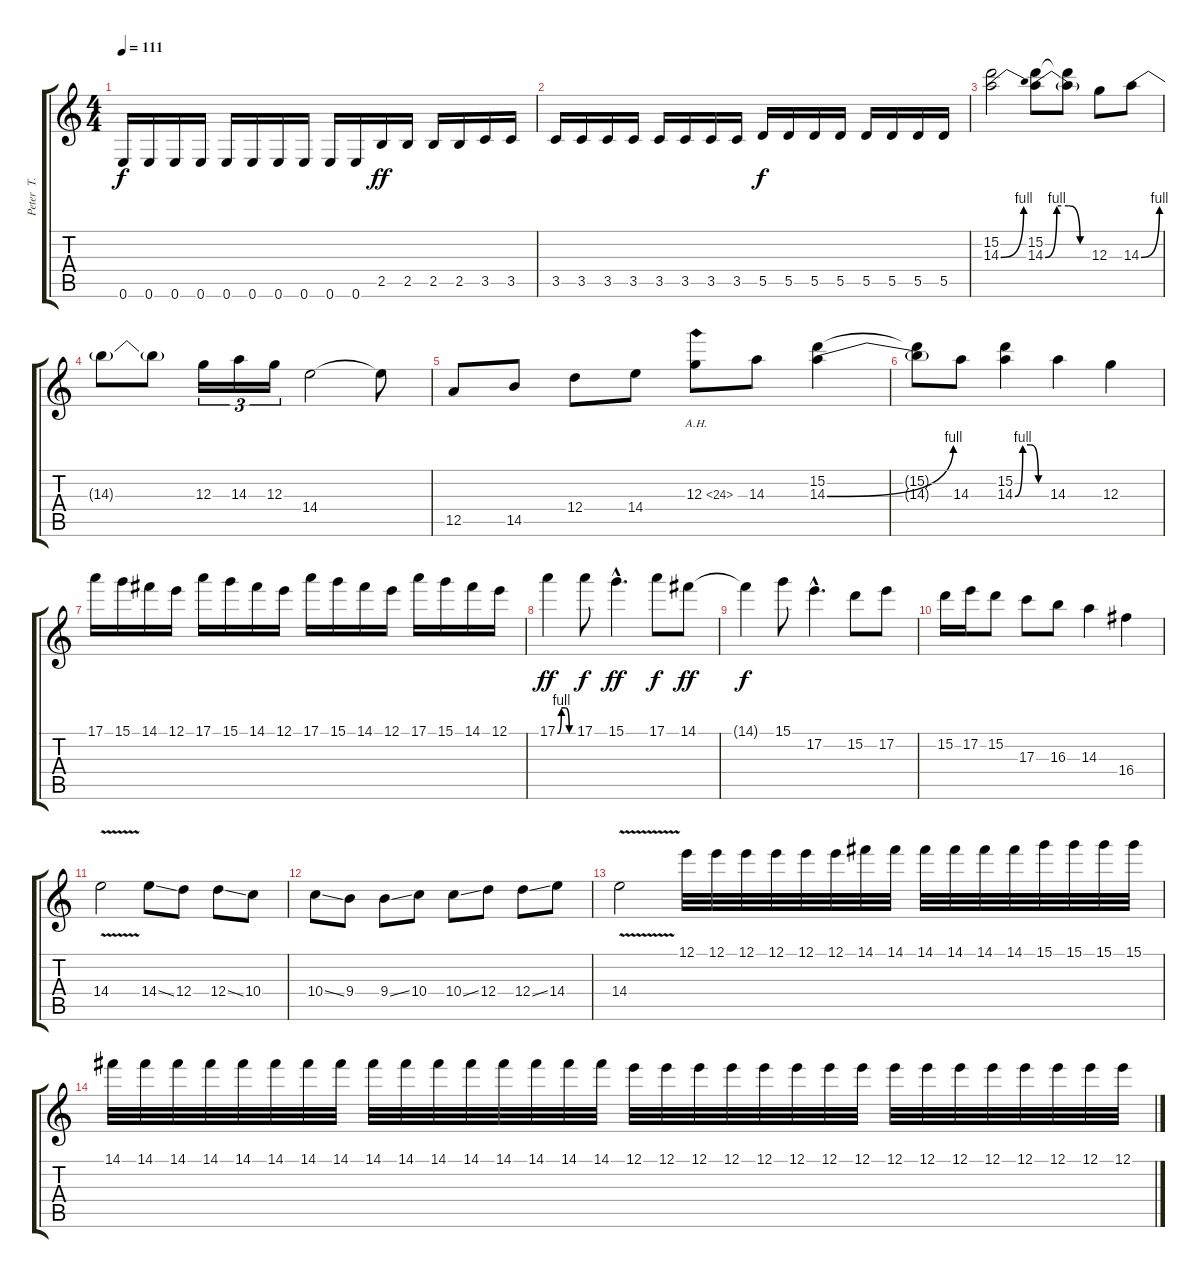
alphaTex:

\track ("Peter  T. (Solo)" "Peter  T. ") {instrument distortionguitar}
\staff {score tabs}
\tuning (E4 B3 G3 D3 A2 E2) {hide}
\ts (4 4)
\tempo 111
\clef g2
\ks c
0.6.16{dy f} 0.6.16 0.6.16 0.6.16 0.6.16 0.6.16 0.6.16 0.6.16 0.6.16 0.6.16 2.5.16{dy ff} 2.5.16 2.5.16 2.5.16 3.5.16 3.5.16 |
3.5.16 3.5.16 3.5.16 3.5.16 3.5.16 3.5.16 3.5.16 3.5.16 5.5.16{dy f} 5.5.16 5.5.16 5.5.16 5.5.16 5.5.16 5.5.16 5.5.16 |
(15.2 14.3{be (bend 0 0 60 4)}).2 (15.2 14.3{be (custom 0 0 15 4 30 4 45 0 60 0)}).8 (15.2{t} 14.3{t}).8 12.3.8 14.3{be (bend 0 0 60 4)}.8 |
14.3{t}.8 14.3{t}.8 12.3.16{tu (3 2)} 14.3.16{tu (3 2)} 12.3.16{tu (3 2)} 14.4.2 14.4{t}.8 |
12.5.8 14.5.8 12.4.8 14.4.8 12.3{ah 12}.8 14.3.8 (15.2 14.3{be (bend 0 0 60 4)}).4 |
(15.2{t} 14.3{t}).8 14.3.8 (15.2 14.3{be (custom 0 0 15 4 30 4 45 0 60 0)}).4 14.3.4 12.3.4 |
17.1.16 15.1.16 14.1.16 12.1.16 17.1.16 15.1.16 14.1.16 12.1.16 17.1.16 15.1.16 14.1.16 12.1.16 17.1.16 15.1.16 14.1.16 12.1.16 |
17.1{be (custom 0 0 15 4 30 4 45 0 60 0)}.4{dy ff} 17.1.8{dy f} 15.1{hac}.4{d dy ff} 17.1.8{dy f} 14.1.8{dy ff} |
14.1{t}.4{dy f} 15.1.8 17.2{hac}.4{d} 15.2.8 17.2.8 |
15.2.16 17.2.16 15.2.8 17.3.8 16.3.8 14.3.4 16.4.4 |
14.4{v}.2 14.4{ss}.8 12.4.8 12.4{ss}.8 10.4.8 |
10.4{ss}.8 9.4.8 9.4{ss}.8 10.4.8 10.4{ss}.8 12.4.8 12.4{ss}.8 14.4.8 |
14.4{v}.2 12.1.32 12.1.32 12.1.32 12.1.32 12.1.32 12.1.32 14.1.32 14.1.32 14.1.32 14.1.32 14.1.32 14.1.32 15.1.32 15.1.32 15.1.32 15.1.32 |
14.1.32 14.1.32 14.1.32 14.1.32 14.1.32 14.1.32 14.1.32 14.1.32 14.1.32 14.1.32 14.1.32 14.1.32 14.1.32 14.1.32 14.1.32 14.1.32 12.1.32 12.1.32 12.1.32 12.1.32 12.1.32 12.1.32 12.1.32 12.1.32 12.1.32 12.1.32 12.1.32 12.1.32 12.1.32 12.1.32 12.1.32 12.1.32
